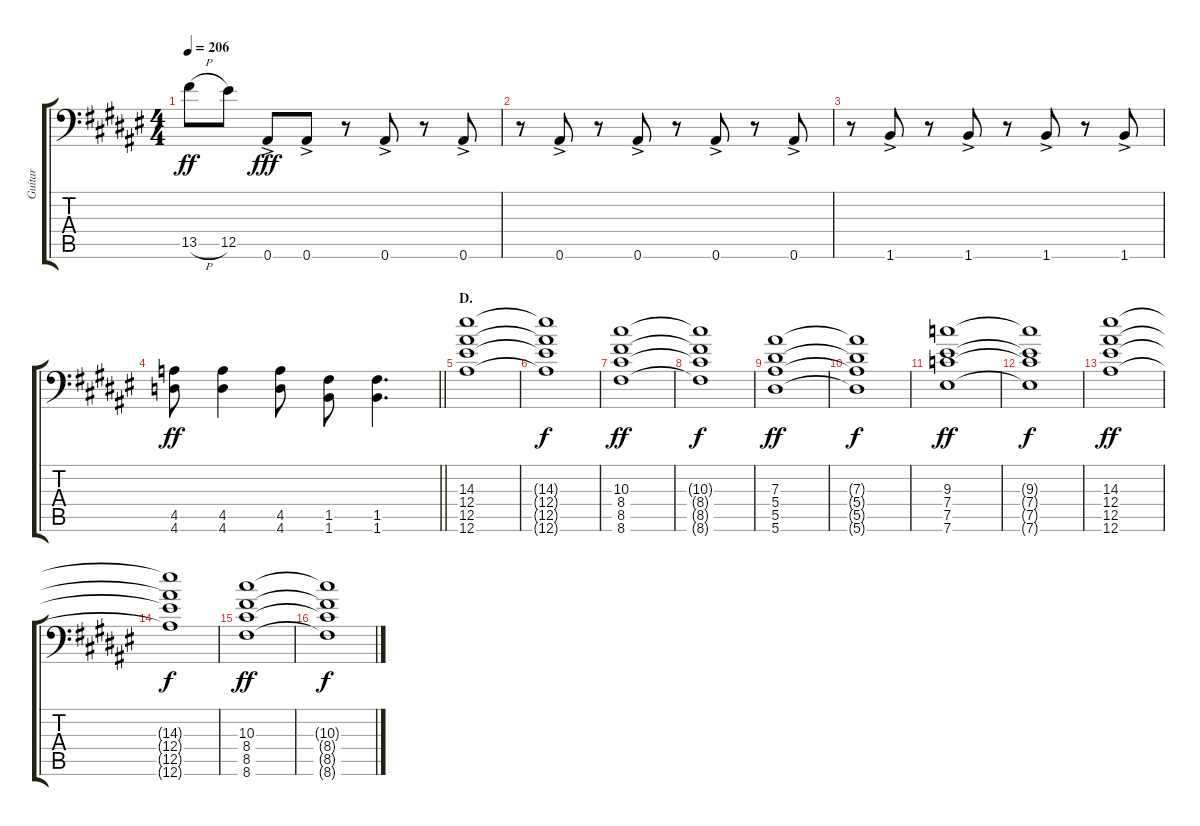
\track ("Guitar" "Guitar") {instrument distortionguitar}
\staff {score tabs}
\tuning (C4 G3 Eb3 Bb2 F2 Bb1) {hide}
\ts (4 4)
\tempo 206
\clef f4
\ks f#
13.5{h}.8{dy ff} 12.5.8 0.6{ac}.8{dy fff} 0.6{ac}.8 r.8 0.6{ac}.8 r.8 0.6{ac}.8 |
r.8 0.6{ac}.8 r.8 0.6{ac}.8 r.8 0.6{ac}.8 r.8 0.6{ac}.8 |
r.8 1.6{ac}.8 r.8 1.6{ac}.8 r.8 1.6{ac}.8 r.8 1.6{ac}.8 |
\barLineRight lightlight
(4.5 4.6).8{dy ff} (4.5 4.6).4 (4.5 4.6).8 (1.5 1.6).8 (1.5 1.6).4{d} |
\section ("" "D.")
(14.3 12.4 12.5 12.6).1 |
(14.3{t} 12.4{t} 12.5{t} 12.6{t}).1{dy f} |
(10.3 8.4 8.5 8.6).1{dy ff} |
(10.3{t} 8.4{t} 8.5{t} 8.6{t}).1{dy f} |
(7.3 5.4 5.5 5.6).1{dy ff} |
(7.3{t} 5.4{t} 5.5{t} 5.6{t}).1{dy f} |
(9.3 7.4 7.5 7.6).1{dy ff} |
(9.3{t} 7.4{t} 7.5{t} 7.6{t}).1{dy f} |
(14.3 12.4 12.5 12.6).1{dy ff} |
(14.3{t} 12.4{t} 12.5{t} 12.6{t}).1{dy f} |
(10.3 8.4 8.5 8.6).1{dy ff} |
(10.3{t} 8.4{t} 8.5{t} 8.6{t}).1{dy f}
